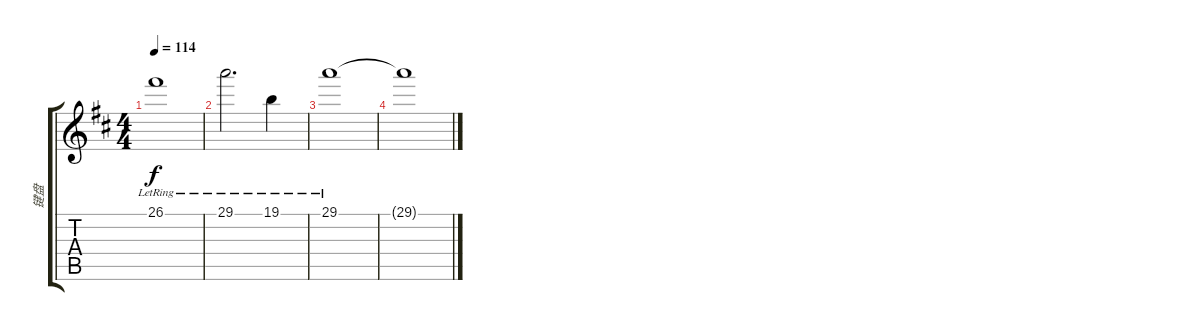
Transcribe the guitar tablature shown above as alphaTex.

\track ("键盘" "键盘") {instrument baritonesax}
\staff {score tabs}
\tuning (E4 B3 G3 D3 A2 E2) {hide}
\ts (4 4)
\tempo 114
\clef g2
\ks d
26.1{lr}.1{dy f} |
29.1{lr}.2{d volume 7} 19.1{lr}.4 |
29.1{lr}.1{volume 9} |
29.1{t}.1
